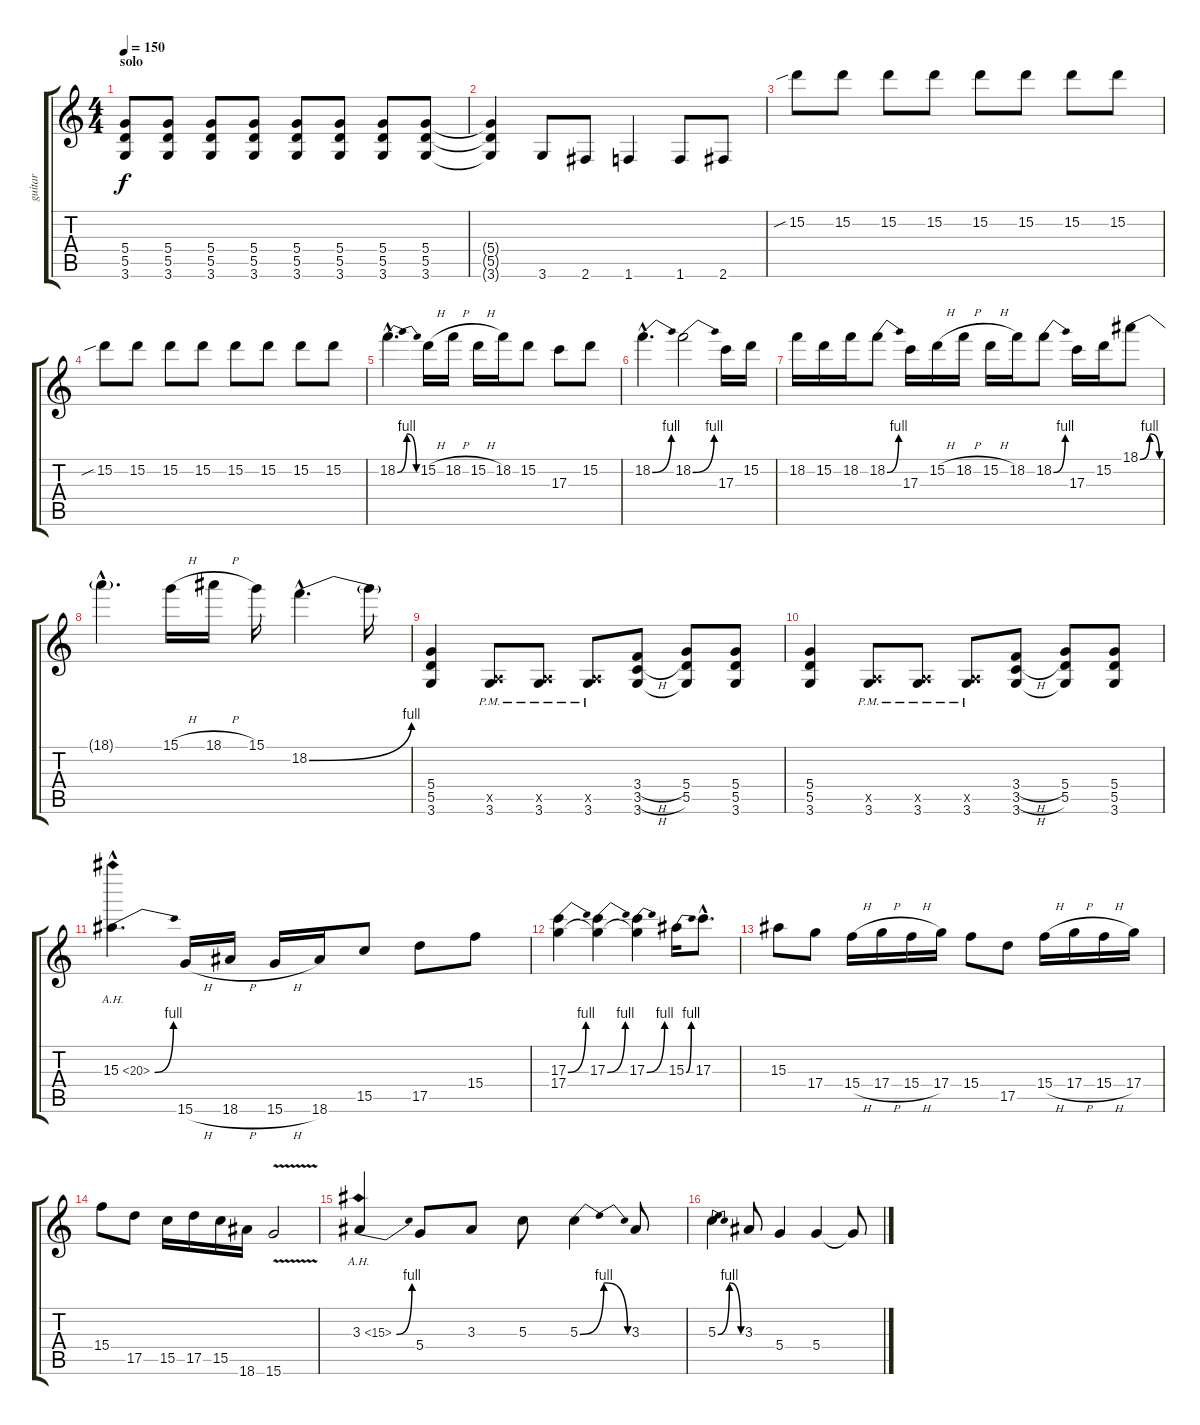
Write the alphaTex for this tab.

\track ("guitar" "guitar") {instrument distortionguitar}
\staff {score tabs}
\tuning (E4 B3 G3 D3 A2 E2) {hide}
\ts (4 4)
\section ("" "solo")
\tempo 150
\clef g2
\ks c
(5.4 5.5 3.6).8{dy f} (5.4 5.5 3.6).8 (5.4 5.5 3.6).8 (5.4 5.5 3.6).8 (5.4 5.5 3.6).8 (5.4 5.5 3.6).8 (5.4 5.5 3.6).8 (5.4 5.5 3.6).8 |
(5.4{t} 5.5{t} 3.6{t}).4 3.6.8 2.6.8 1.6.4 1.6.8 2.6.8 |
15.2{sib}.8 15.2.8 15.2.8 15.2.8 15.2.8 15.2.8 15.2.8 15.2.8 |
15.2{sib}.8 15.2.8 15.2.8 15.2.8 15.2.8 15.2.8 15.2.8 15.2.8 |
18.2{be (bendrelease 0 0 30 4 30 4 60 0) hac}.4{d} 15.2{h}.16 18.2{h}.16 15.2{h}.16 18.2.16 15.2.8 17.3.8 15.2.8 |
18.2{be (bend 0 0 60 4) hac}.4{d} 18.2{be (bend 0 0 60 4)}.2 17.3.16 15.2.16 |
18.2.16 15.2.16 18.2.16 18.2{be (bend 0 0 60 4)}.8 17.3.16 15.2{h}.16 18.2{h}.16 15.2{h}.16 18.2.16 18.2{be (bend 0 0 60 4)}.8 17.3.16 15.2.16 18.1{be (bendrelease 0 0 30 4 30 4 60 0)}.8 |
18.1{hac t}.4{d} 15.1{h}.16 18.1{h}.16 15.1.16 18.2{be (bend 0 0 60 4) hac}.4{d} 18.2{t}.16 |
(5.4 5.5 3.6).4 (0.5{x} 3.6{pm}).8 (0.5{x} 3.6{pm}).8 (0.5{x} 3.6{pm}).8 (3.4{h} 3.5{h} 3.6).8 (5.4 5.5 3.6{t}).8 (5.4 5.5 3.6).8 |
(5.4 5.5 3.6).4 (0.5{x} 3.6{pm}).8 (0.5{x} 3.6{pm}).8 (0.5{x} 3.6{pm}).8 (3.4{h} 3.5{h} 3.6).8 (5.4 5.5 3.6{t}).8 (5.4 5.5 3.6).8 |
15.3{be (bend 0 0 60 4) ah 5 hac}.4{d} 15.6{h}.16 18.6{h}.16 15.6{h}.16 18.6.16 15.5.8 17.5.8 15.4.8 |
(17.3{be (bend 0 0 60 4)} 17.4).4 (17.3{be (bend 0 0 60 4)} 17.4{t}).4 (17.3{be (bend 0 0 60 4)} 17.4{t}).4 15.3{be (bend 0 0 60 4)}.16 17.3{hac}.8{d} |
15.3.8 17.4.8 15.4{h}.16 17.4{h}.16 15.4{h}.16 17.4.16 15.4.8 17.5.8 15.4{h}.16 17.4{h}.16 15.4{h}.16 17.4.16 |
15.4.8 17.5.8 15.5.16 17.5.16 15.5.16 18.6.16 15.6{v}.2 |
3.3{be (bend 0 0 60 4) ah 12}.4 5.4.8 3.3.8 5.3.8 5.3{be (bendrelease 0 0 30 4 30 4 60 0)}.4 3.3.8 |
5.3{be (bendrelease 0 0 30 4 30 4 60 0)}.4 3.3.8 5.4.4 5.4.4 5.4{t}.8
